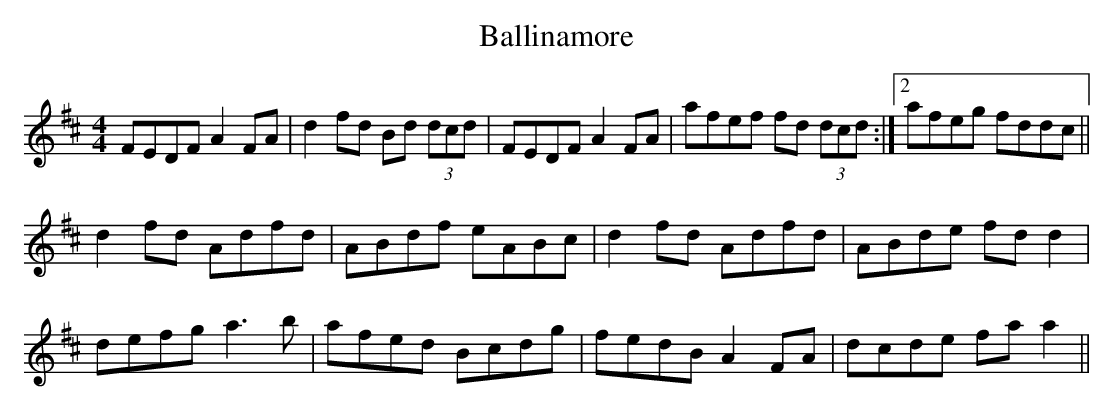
X:1
T: Ballinamore
L: 1/8
M: 4/4
K: D
FEDF A2 FA|d2 fd Bd (3dcd|FEDF A2 FA|\
1 afef fd (3dcd :|2 afeg fddc||
d2 fd Adfd|ABdf eABc|d2 fd Adfd|ABde fd d2|
defg a3 b|afed Bcdg|fedB A2 FA|dcde fa a2||
